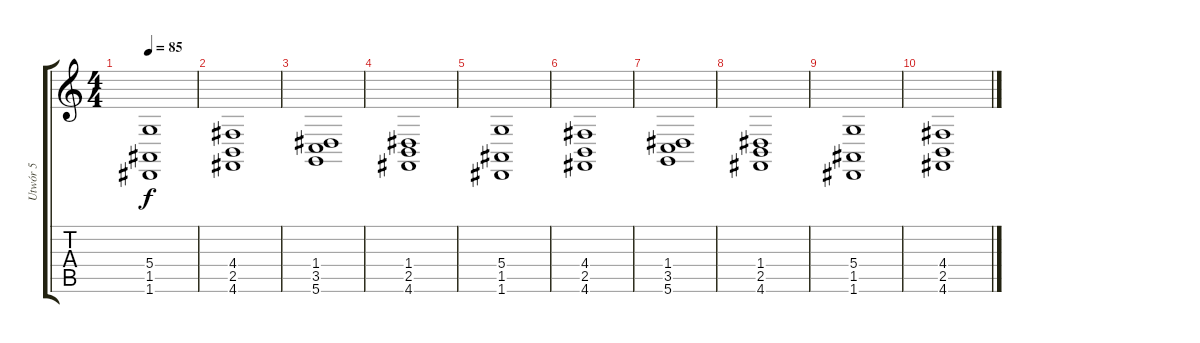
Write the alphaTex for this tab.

\track ("Utwór 5" "Utwór 5") {instrument lead2sawtooth}
\staff {score tabs}
\tuning (E4 B3 G3 D3 A2 D2) {hide}
\ts (4 4)
\tempo 85
\clef g2
\ks c
(5.4 1.5 1.6).1{dy f} |
(4.4 2.5 4.6).1 |
(1.4 3.5 5.6).1 |
(1.4 2.5 4.6).1 |
(5.4 1.5 1.6).1 |
(4.4 2.5 4.6).1 |
(1.4 3.5 5.6).1 |
(1.4 2.5 4.6).1 |
(5.4 1.5 1.6).1 |
(4.4 2.5 4.6).1
